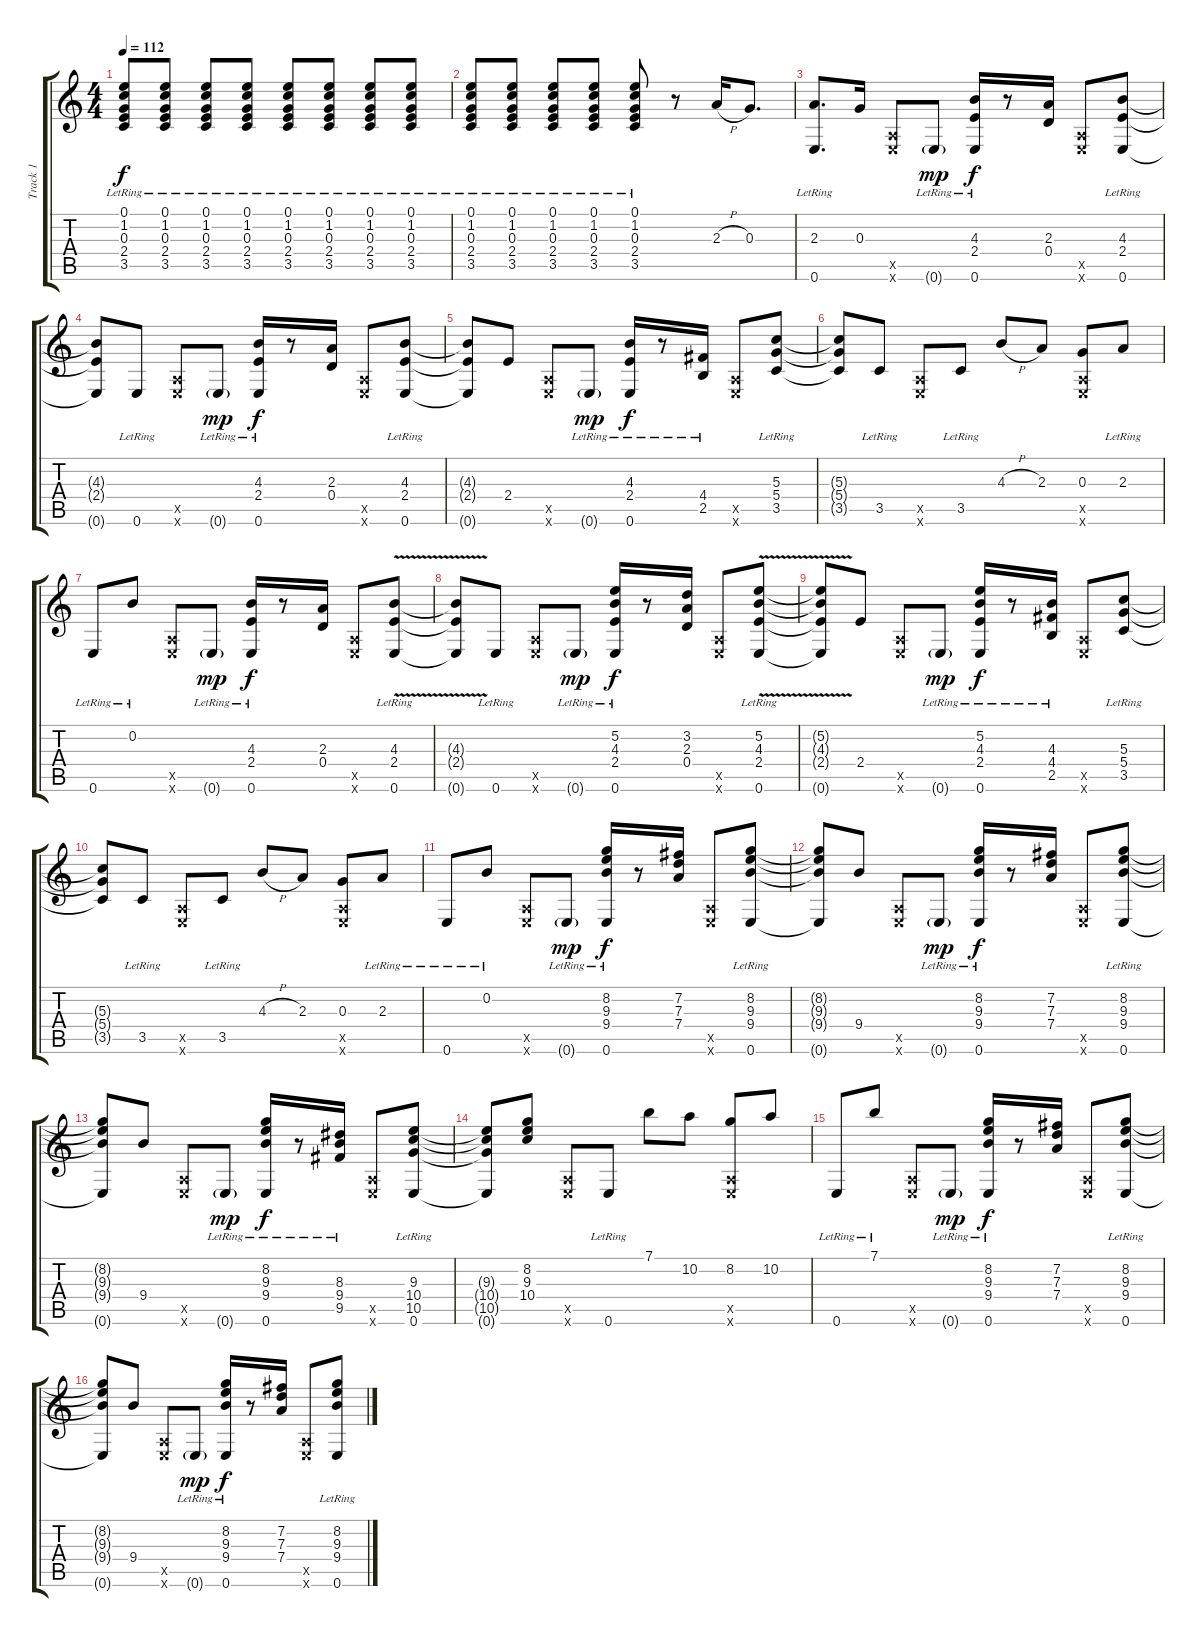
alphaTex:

\track ("Track 1" "Track 1") {instrument acousticguitarsteel}
\staff {score tabs}
\tuning (E4 B3 G3 D3 A2 E2) {hide}
\ts (4 4)
\tempo 112
\clef g2
\ks c
(0.1{lr} 1.2{lr} 0.3{lr} 2.4{lr} 3.5{lr}).8{dy f volume 16} (0.1{lr} 1.2{lr} 0.3{lr} 2.4{lr} 3.5{lr}).8 (0.1{lr} 1.2{lr} 0.3{lr} 2.4{lr} 3.5{lr}).8 (0.1{lr} 1.2{lr} 0.3{lr} 2.4{lr} 3.5{lr}).8 (0.1{lr} 1.2{lr} 0.3{lr} 2.4{lr} 3.5{lr}).8 (0.1{lr} 1.2{lr} 0.3{lr} 2.4{lr} 3.5{lr}).8 (0.1{lr} 1.2{lr} 0.3{lr} 2.4{lr} 3.5{lr}).8 (0.1{lr} 1.2{lr} 0.3{lr} 2.4{lr} 3.5{lr}).8 |
(0.1{lr} 1.2{lr} 0.3{lr} 2.4{lr} 3.5{lr}).8 (0.1{lr} 1.2{lr} 0.3{lr} 2.4{lr} 3.5{lr}).8 (0.1{lr} 1.2{lr} 0.3{lr} 2.4{lr} 3.5{lr}).8 (0.1{lr} 1.2{lr} 0.3{lr} 2.4{lr} 3.5{lr}).8 (0.1{lr} 1.2{lr} 0.3{lr} 2.4{lr} 3.5{lr}).8 r.8 2.3{h}.16{volume 13} 0.3.8{d} |
(2.3 0.6{lr}).8{d} 0.3.16 (0.5{x} 0.6{x}).8 0.6{g lr}.8{dy mp} (4.3 2.4 0.6{lr}).16{dy f} r.8 (2.3 0.4).16 (0.5{x} 0.6{x}).8 (4.3 2.4 0.6{lr}).8 |
(4.3{t} 2.4{t} 0.6{t}).8 0.6{lr}.8 (0.5{x} 0.6{x}).8 0.6{g lr}.8{dy mp} (4.3 2.4 0.6{lr}).16{dy f} r.8 (2.3 0.4).16 (0.5{x} 0.6{x}).8 (4.3 2.4 0.6{lr}).8 |
(4.3{t} 2.4{t} 0.6{t}).8 2.4.8 (0.5{x} 0.6{x}).8 0.6{g lr}.8{dy mp} (4.3 2.4 0.6{lr}).16{dy f} r.8 (4.4 2.5{lr}).16 (0.5{x} 0.6{x}).8 (5.3 5.4 3.5{lr}).8 |
(5.3{t} 5.4{t} 3.5{t}).8 3.5{lr}.8 (0.5{x} 0.6{x}).8 3.5{lr}.8 4.3{h}.8 2.3.8 (0.3 0.5{x} 0.6{x}).8 2.3{lr}.8 |
0.6{lr}.8 0.2{lr}.8 (0.5{x} 0.6{x}).8 0.6{g lr}.8{dy mp} (4.3 2.4 0.6{lr}).16{dy f} r.8 (2.3 0.4).16 (0.5{x} 0.6{x}).8 (4.3{v} 2.4 0.6{lr}).8 |
(4.3{t} 2.4{t} 0.6{t}).8 0.6{lr}.8 (0.5{x} 0.6{x}).8 0.6{g lr}.8{dy mp} (5.2 4.3 2.4 0.6{lr}).16{dy f} r.8 (3.2 2.3 0.4).16 (0.5{x} 0.6{x}).8 (5.2{v} 4.3{v} 2.4 0.6{lr}).8 |
(5.2{t} 4.3{t} 2.4{t} 0.6{t}).8 2.4.8 (0.5{x} 0.6{x}).8 0.6{g lr}.8{dy mp} (5.2 4.3 2.4 0.6{lr}).16{dy f} r.8 (4.3 4.4 2.5{lr}).16 (0.5{x} 0.6{x}).8 (5.3 5.4 3.5{lr}).8 |
(5.3{t} 5.4{t} 3.5{t}).8 3.5{lr}.8 (0.5{x} 0.6{x}).8 3.5{lr}.8 4.3{h}.8 2.3.8 (0.3 0.5{x} 0.6{x}).8 2.3{lr}.8 |
0.6{lr}.8 0.2{lr}.8 (0.5{x} 0.6{x}).8 0.6{g lr}.8{dy mp} (8.2 9.3 9.4 0.6{lr}).16{dy f} r.8 (7.2 7.3 7.4).16 (0.5{x} 0.6{x}).8 (8.2 9.3 9.4 0.6{lr}).8 |
(8.2{t} 9.3{t} 9.4{t} 0.6{t}).8 9.4.8 (0.5{x} 0.6{x}).8 0.6{g lr}.8{dy mp} (8.2 9.3 9.4 0.6{lr}).16{dy f} r.8 (7.2 7.3 7.4).16 (0.5{x} 0.6{x}).8 (8.2 9.3 9.4 0.6{lr}).8 |
(8.2{t} 9.3{t} 9.4{t} 0.6{t}).8 9.4.8 (0.5{x} 0.6{x}).8 0.6{g lr}.8{dy mp} (8.2 9.3 9.4 0.6{lr}).16{dy f} r.8 (8.3 9.4 9.5{lr}).16 (0.5{x} 0.6{x}).8 (9.3 10.4 10.5{lr} 0.6{lr}).8 |
(9.3{t} 10.4{t} 10.5{t} 0.6{t}).8 (8.2 9.3 10.4).8 (0.5{x} 0.6{x}).8 0.6{lr}.8 7.1.8 10.2.8 (8.2 0.5{x} 0.6{x}).8 10.2.8 |
0.6{lr}.8 7.1{lr}.8 (0.5{x} 0.6{x}).8 0.6{g lr}.8{dy mp} (8.2 9.3 9.4 0.6{lr}).16{dy f} r.8 (7.2 7.3 7.4).16 (0.5{x} 0.6{x}).8 (8.2 9.3 9.4 0.6{lr}).8 |
(8.2{t} 9.3{t} 9.4{t} 0.6{t}).8 9.4.8 (0.5{x} 0.6{x}).8 0.6{g lr}.8{dy mp} (8.2 9.3 9.4 0.6{lr}).16{dy f} r.8 (7.2 7.3 7.4).16 (0.5{x} 0.6{x}).8 (8.2 9.3 9.4 0.6{lr}).8
